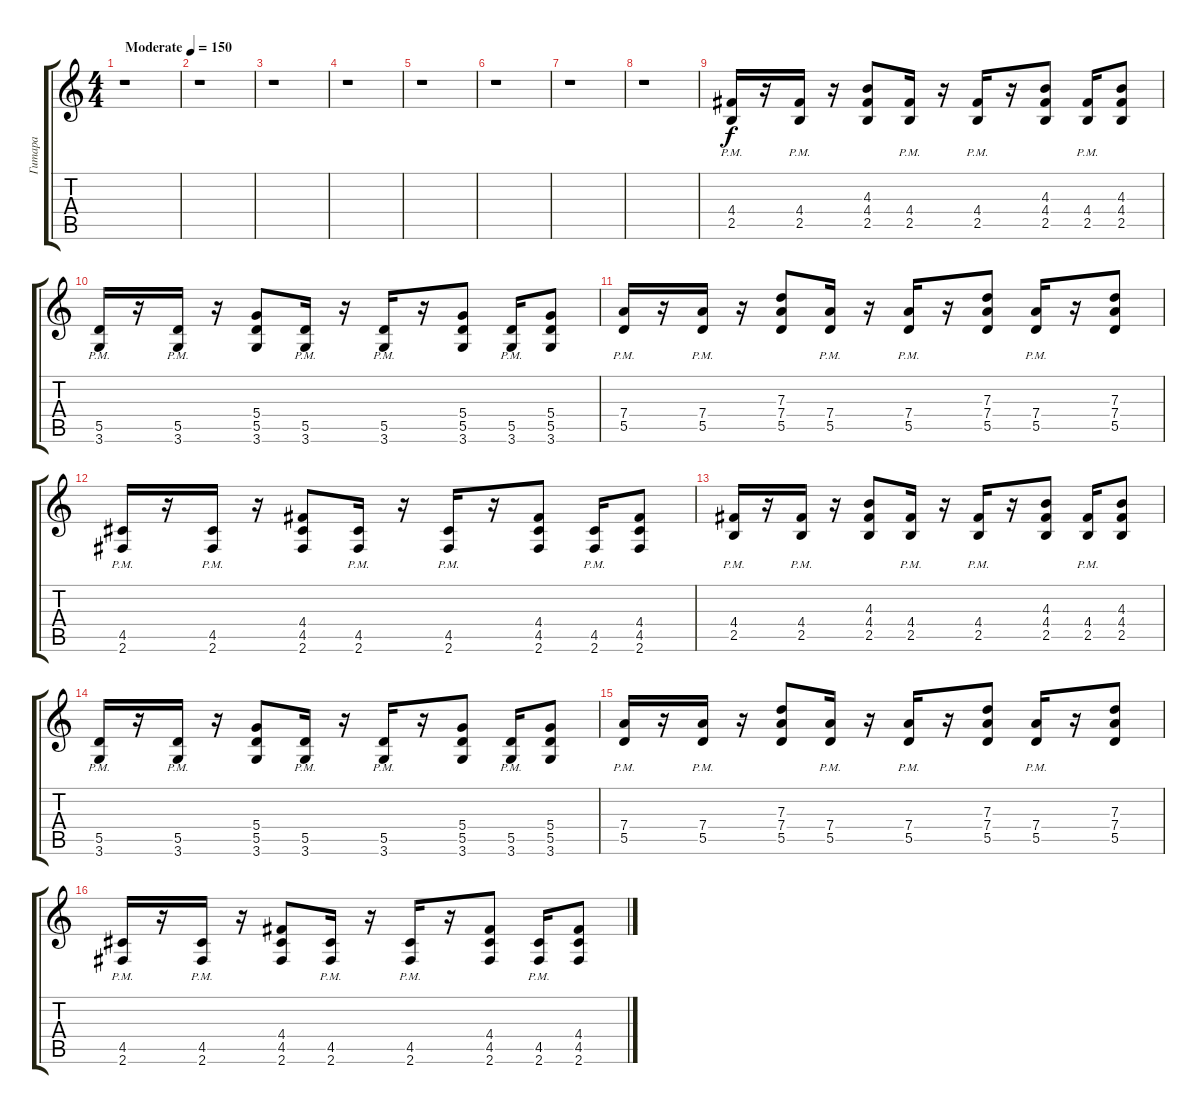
\track ("Гитара" "Гитара") {instrument overdrivenguitar}
\staff {score tabs}
\tuning (E4 B3 G3 D3 A2 E2) {hide}
\ts (4 4)
\tempo (150 "Moderate")
\clef g2
\ks c
r.1{dy f instrument overdrivenguitar} |
r.1 |
r.1 |
r.1 |
r.1 |
r.1 |
r.1 |
r.1 |
(4.4 2.5{pm}).16 r.16 (4.4 2.5{pm}).16 r.16 (4.3 4.4 2.5).8 (4.4 2.5{pm}).16 r.16 (4.4 2.5{pm}).16 r.16 (4.3 4.4 2.5).8 (4.4 2.5{pm}).16 (4.3 4.4 2.5).8 |
(5.5{pm} 3.6{pm}).16 r.16 (5.5{pm} 3.6{pm}).16 r.16 (5.4 5.5 3.6).8 (5.5{pm} 3.6{pm}).16 r.16 (5.5{pm} 3.6{pm}).16 r.16 (5.4 5.5 3.6).8 (5.5{pm} 3.6{pm}).16 (5.4 5.5 3.6).8 |
(7.4{pm} 5.5{pm}).16 r.16 (7.4{pm} 5.5{pm}).16 r.16 (7.3 7.4 5.5).8 (7.4{pm} 5.5{pm}).16 r.16 (7.4{pm} 5.5{pm}).16 r.16 (7.3 7.4 5.5).8 (7.4{pm} 5.5{pm}).16 r.16 (7.3 7.4 5.5).8 |
(4.5{pm} 2.6{pm}).16 r.16 (4.5{pm} 2.6{pm}).16 r.16 (4.4 4.5 2.6).8 (4.5{pm} 2.6{pm}).16 r.16 (4.5{pm} 2.6{pm}).16 r.16 (4.4 4.5 2.6).8 (4.5{pm} 2.6{pm}).16 (4.4 4.5 2.6).8 |
(4.4 2.5{pm}).16 r.16 (4.4 2.5{pm}).16 r.16 (4.3 4.4 2.5).8 (4.4 2.5{pm}).16 r.16 (4.4 2.5{pm}).16 r.16 (4.3 4.4 2.5).8 (4.4 2.5{pm}).16 (4.3 4.4 2.5).8 |
(5.5{pm} 3.6{pm}).16 r.16 (5.5{pm} 3.6{pm}).16 r.16 (5.4 5.5 3.6).8 (5.5{pm} 3.6{pm}).16 r.16 (5.5{pm} 3.6{pm}).16 r.16 (5.4 5.5 3.6).8 (5.5{pm} 3.6{pm}).16 (5.4 5.5 3.6).8 |
(7.4{pm} 5.5{pm}).16 r.16 (7.4{pm} 5.5{pm}).16 r.16 (7.3 7.4 5.5).8 (7.4{pm} 5.5{pm}).16 r.16 (7.4{pm} 5.5{pm}).16 r.16 (7.3 7.4 5.5).8 (7.4{pm} 5.5{pm}).16 r.16 (7.3 7.4 5.5).8 |
(4.5{pm} 2.6{pm}).16 r.16 (4.5{pm} 2.6{pm}).16 r.16 (4.4 4.5 2.6).8 (4.5{pm} 2.6{pm}).16 r.16 (4.5{pm} 2.6{pm}).16 r.16 (4.4 4.5 2.6).8 (4.5{pm} 2.6{pm}).16 (4.4 4.5 2.6).8
